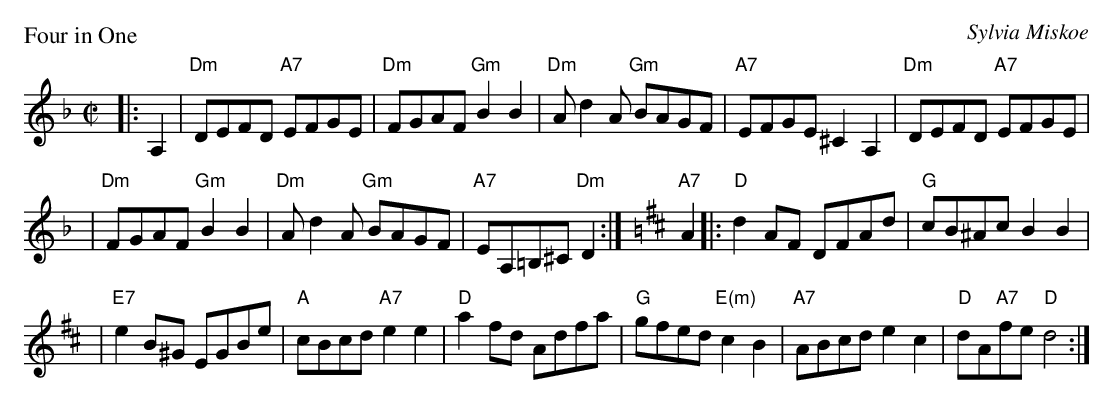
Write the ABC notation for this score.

X:1
P: Four in One
C: Sylvia Miskoe
M: C|
L: 1/8
K: Dm
|: A,2 \
|  "Dm"DEFD "A7"EFGE | "Dm"FGAF "Gm"B2B2 | "Dm"Ad2A "Gm"BAGF | "A7"EFGE ^C2A,2 | "Dm"DEFD "A7"EFGE |
| "Dm"FGAF "Gm"B2B2 | "Dm"Ad2A "Gm"BAGF | "A7"EA,=B,^C "Dm"D2 :| [K:D] "A7"A2 |: "D"d2AF DFAd | "G"cB^Ac B2B2 |
| "E7"e2B^G EGBe | "A"cBcd "A7"e2e2 | "D"a2fd Adfa | "G"gfed "E(m)"c2B2 | "A7"ABcd e2c2 | "D"dA"A7"fe "D"d4 :|
